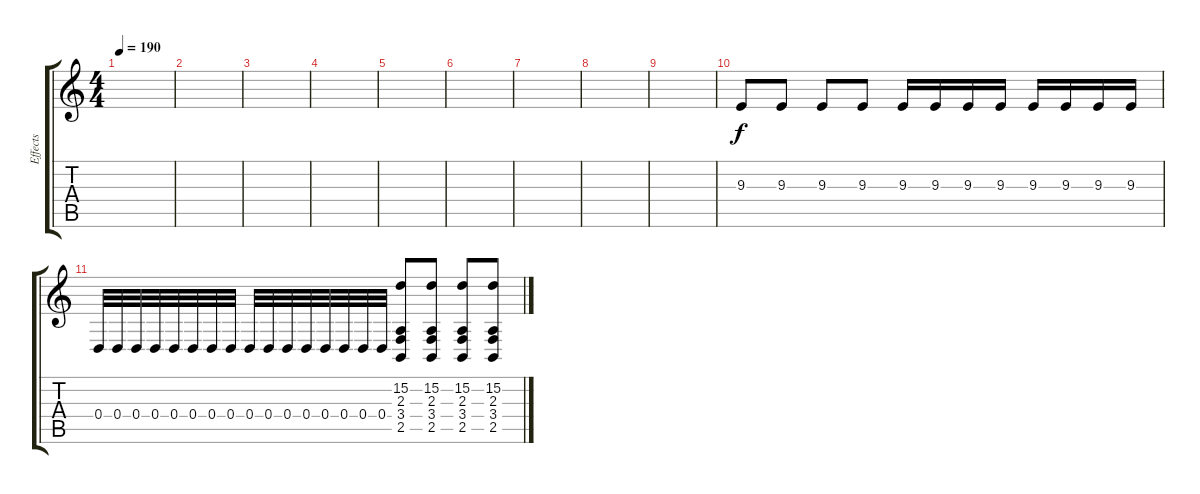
\track ("Effects" "Effects") {instrument lead2sawtooth}
\staff {score tabs}
\tuning (E4 B3 G3 D3 A2 D2) {hide}
\ts (4 4)
\tempo 190
\clef g2
\ks c
|
|
|
|
|
|
|
|
|
9.3.8{instrument lead1square} 9.3.8 9.3.8 9.3.8 9.3.16 9.3.16 9.3.16 9.3.16 9.3.16 9.3.16 9.3.16 9.3.16 |
0.4.32 0.4.32 0.4.32 0.4.32 0.4.32 0.4.32 0.4.32 0.4.32 0.4.32 0.4.32 0.4.32 0.4.32 0.4.32 0.4.32 0.4.32 0.4.32 (15.2 2.3 3.4 2.5).8{volume 16} (15.2 2.3 3.4 2.5).8 (15.2 2.3 3.4 2.5).8 (15.2 2.3 3.4 2.5).8
